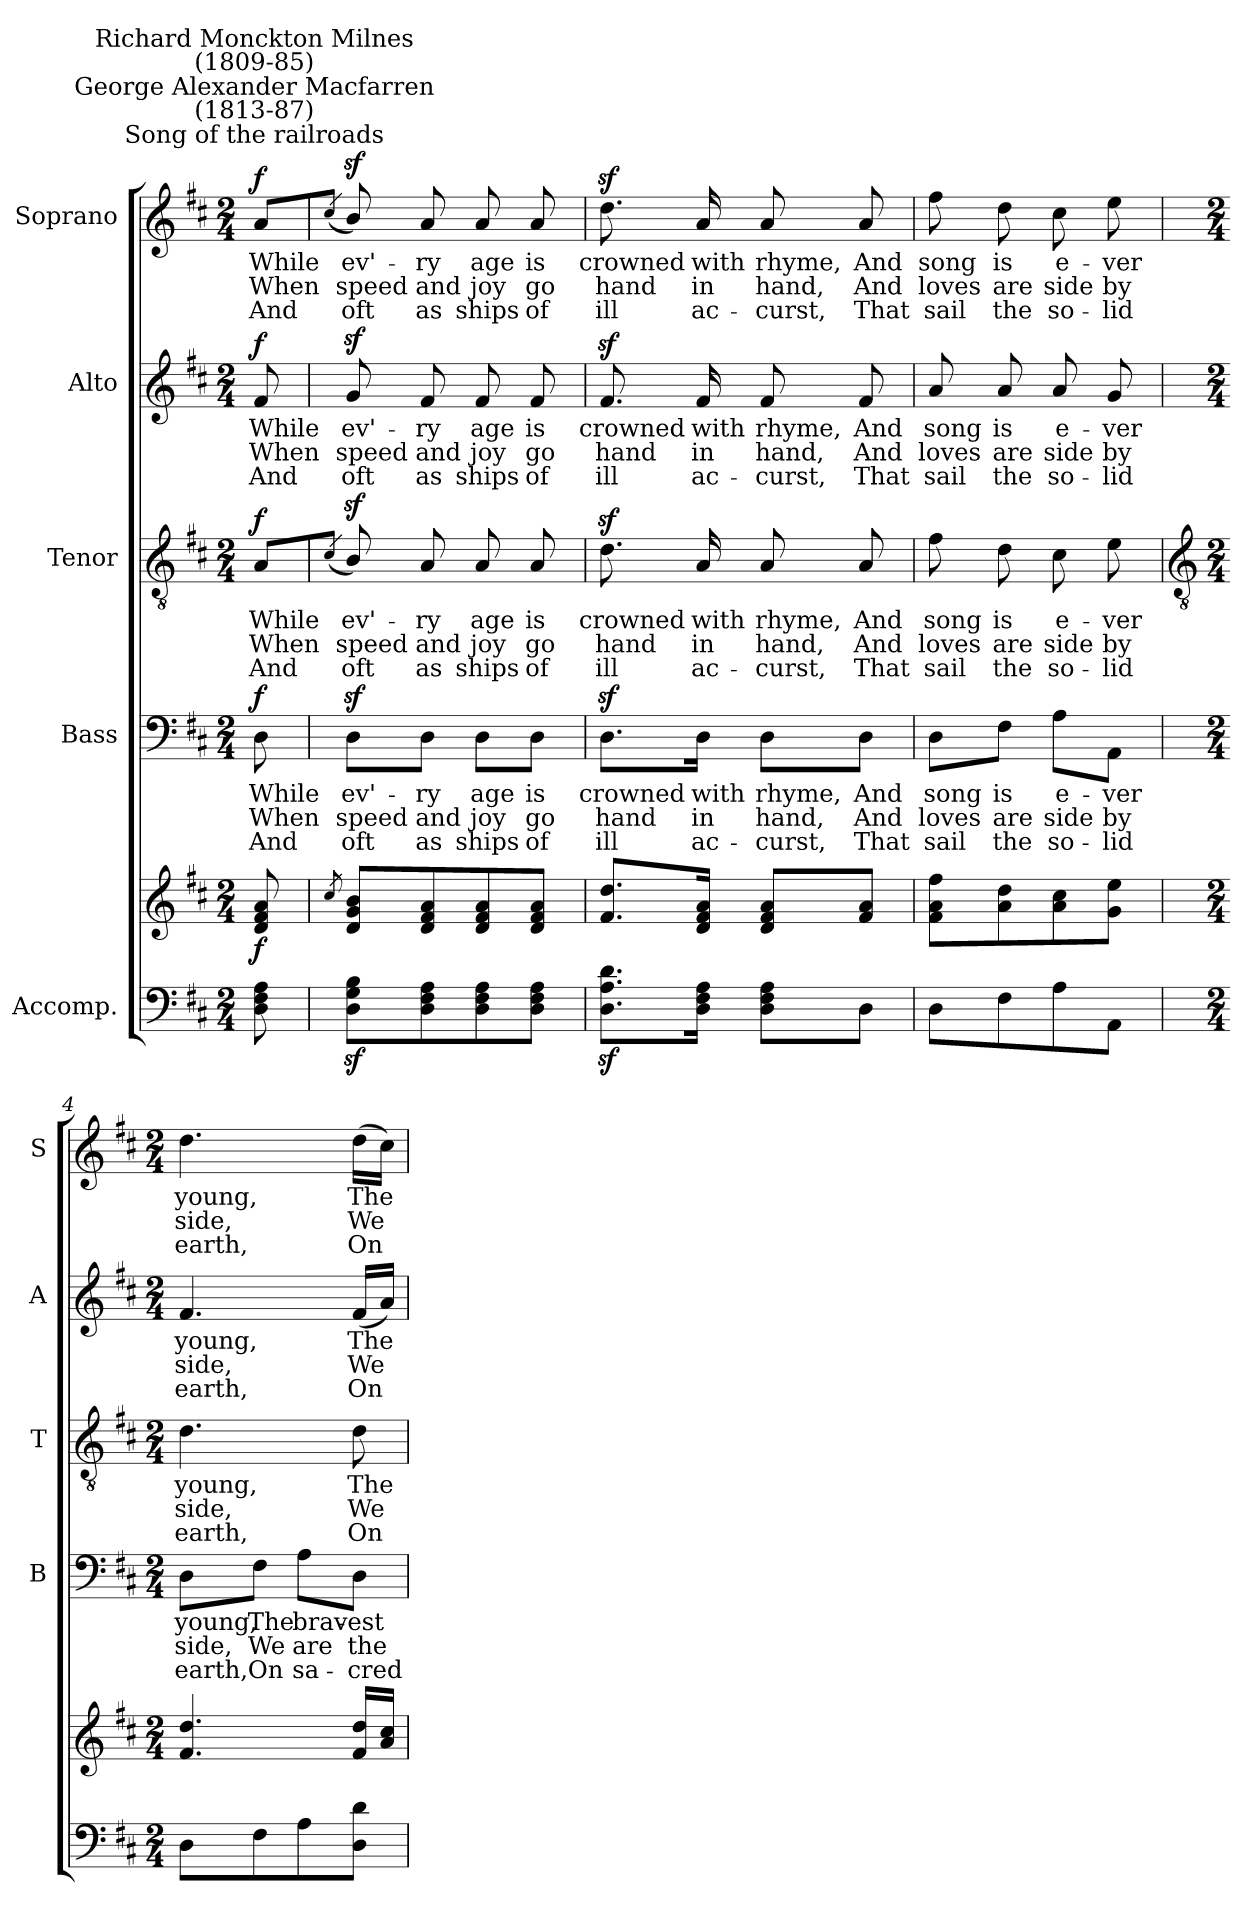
**kern	**kern	**dynam	**kern	**text	**text	**text	**dynam	**kern	**text	**text	**text	**dynam	**kern	**text	**text	**text	**dynam	**kern	**text	**text	**text	**dynam
*part5	*part5	*part5	*part4	*part4	*part4	*part4	*part4	*part3	*part3	*part3	*part3	*part3	*part2	*part2	*part2	*part2	*part2	*part1	*part1	*part1	*part1	*part1
*staff6	*staff5	*staff5/6	*staff4	*staff4	*staff4	*staff4	*staff4	*staff3	*staff3	*staff3	*staff3	*staff3	*staff2	*staff2	*staff2	*staff2	*staff2	*staff1	*staff1	*staff1	*staff1	*staff1
*I"Accomp.	*	*	*I"Bass	*	*	*	*	*I"Tenor	*	*	*	*	*I"Alto	*	*	*	*	*I"Soprano	*	*	*	*
*	*	*	*I'B	*	*	*	*	*I'T	*	*	*	*	*I'A	*	*	*	*	*I'S	*	*	*	*
*clefF4	*clefG2	*	*clefF4	*	*	*	*	*clefGv2	*	*	*	*	*clefG2	*	*	*	*	*clefG2	*	*	*	*
*k[f#c#]	*k[f#c#]	*	*k[f#c#]	*	*	*	*	*k[f#c#]	*	*	*	*	*k[f#c#]	*	*	*	*	*k[f#c#]	*	*	*	*
*D:	*D:	*	*D:	*	*	*	*	*D:	*	*	*	*	*D:	*	*	*	*	*D:	*	*	*	*
*M2/4	*M2/4	*	*M2/4	*	*	*	*	*M2/4	*	*	*	*	*M2/4	*	*	*	*	*M2/4	*	*	*	*
*MM63	*MM63	*	*MM63	*	*	*	*	*MM63	*	*	*	*	*MM63	*	*	*	*	*MM63	*	*	*	*
=	=	=	=	=	=	=	=	=	=	=	=	=	=	=	=	=	=	=	=	=	=	=
!	!	!	!	!	!	!	!	!	!	!	!	!	!	!	!	!	!	!LO:TX:a:cj:t=Song of the railroads	!	!	!	!
!	!	!	!	!	!	!	!	!	!	!	!	!	!	!	!	!	!	!LO:TX:a:cj:t=George Alexander Macfarren\n(1813-87)	!	!	!	!
!	!	!	!	!	!	!	!	!	!	!	!	!	!	!	!	!	!	!LO:TX:a:cj:t=Richard Monckton Milnes\n(1809-85)	!	!	!	!
!	!	!LO:DY:b	!	!LO:LY:b	!LO:LY:b	!LO:LY:b	!LO:DY:b	!	!LO:LY:b	!LO:LY:b	!LO:LY:b	!LO:DY:b	!	!LO:LY:b	!LO:LY:b	!LO:LY:b	!LO:DY:b	!	!LO:LY:b	!LO:LY:b	!LO:LY:b	!LO:DY:b
8D 8F# 8A	8d/ 8f#/ 8a/	f	8D	While	When	And	f	8A/L	While	When	And	f	8f#	While	When	And	f	8a/L	While	When	And	f
=1	=1	=1	=1	=1	=1	=1	=1	=1	=1	=1	=1	=1	=1	=1	=1	=1	=1	=1	=1	=1	=1	=1
.	8qcc#/L	.	.	.	.	.	.	(<8qc#/J	.	.	.	.	.	.	.	.	.	(<8qcc#/J	.	.	.	.
!	!	!	!	!LO:LY:b	!LO:LY:b	!LO:LY:b	!	!	!LO:LY:b	!LO:LY:b	!LO:LY:b	!	!	!LO:LY:b	!LO:LY:b	!LO:LY:b	!	!	!LO:LY:b	!LO:LY:b	!LO:LY:b	!
8Dz> 8Gz> 8Bz>L	8d 8g 8b	.	8Dz<\L	ev'-	-speed	oft	.	8Bz</)	ev'-	-speed	oft	.	8gz<	ev'-	-speed	oft	.	8bz</)	ev'-	-speed	oft	.
!	!	!	!	!LO:LY:b	!LO:LY:b	!LO:LY:b	!	!	!LO:LY:b	!LO:LY:b	!LO:LY:b	!	!	!LO:LY:b	!LO:LY:b	!LO:LY:b	!	!	!LO:LY:b	!LO:LY:b	!LO:LY:b	!
8D 8F# 8A	8d 8f# 8a	.	8D\J	ry	and	as	.	8A	ry	and	as	.	8f#	ry	and	as	.	8a	ry	and	as	.
!	!	!	!	!LO:LY:b	!LO:LY:b	!LO:LY:b	!	!	!LO:LY:b	!LO:LY:b	!LO:LY:b	!	!	!LO:LY:b	!LO:LY:b	!LO:LY:b	!	!	!LO:LY:b	!LO:LY:b	!LO:LY:b	!
8D 8F# 8A	8d 8f# 8a	.	8D\L	age	joy	ships	.	8A	age	joy	ships	.	8f#	age	joy	ships	.	8a	age	joy	ships	.
!	!	!	!	!LO:LY:b	!LO:LY:b	!LO:LY:b	!	!	!LO:LY:b	!LO:LY:b	!LO:LY:b	!	!	!LO:LY:b	!LO:LY:b	!LO:LY:b	!	!	!LO:LY:b	!LO:LY:b	!LO:LY:b	!
8D 8F# 8AJ	8d 8f# 8aJ	.	8D\J	is	go	of	.	8A	is	go	of	.	8f#	is	go	of	.	8a	is	go	of	.
=2	=2	=2	=2	=2	=2	=2	=2	=2	=2	=2	=2	=2	=2	=2	=2	=2	=2	=2	=2	=2	=2	=2
!	!	!	!	!LO:LY:b	!LO:LY:b	!LO:LY:b	!	!	!LO:LY:b	!LO:LY:b	!LO:LY:b	!	!	!LO:LY:b	!LO:LY:b	!LO:LY:b	!	!	!LO:LY:b	!LO:LY:b	!LO:LY:b	!
8.Dz> 8.Az> 8.dz>L	8.f# 8.ddL	.	8.Dz<\L	crowned	hand	ill	.	8.dz<	crowned	hand	ill	.	8.f#z<	crowned	hand	ill	.	8.ddz<	crowned	hand	ill	.
!	!	!	!	!LO:LY:b	!LO:LY:b	!LO:LY:b	!	!	!LO:LY:b	!LO:LY:b	!LO:LY:b	!	!	!LO:LY:b	!LO:LY:b	!LO:LY:b	!	!	!LO:LY:b	!LO:LY:b	!LO:LY:b	!
16D 16F# 16AJ	16d 16f# 16aJ	.	16D\Jk	with	in	ac-	.	16A	with	in	ac-	.	16f#	with	in	ac-	.	16a	with	in	ac-	.
!	!	!	!	!LO:LY:b	!LO:LY:b	!LO:LY:b	!	!	!LO:LY:b	!LO:LY:b	!LO:LY:b	!	!	!LO:LY:b	!LO:LY:b	!LO:LY:b	!	!	!LO:LY:b	!LO:LY:b	!LO:LY:b	!
8D 8F# 8AL	8d 8f# 8aL	.	8D\L	-rhyme,	hand,	curst,	.	8A	-rhyme,	hand,	curst,	.	8f#	-rhyme,	hand,	curst,	.	8a	-rhyme,	hand,	curst,	.
!	!	!	!	!LO:LY:b	!LO:LY:b	!LO:LY:b	!	!	!LO:LY:b	!LO:LY:b	!LO:LY:b	!	!	!LO:LY:b	!LO:LY:b	!LO:LY:b	!	!	!LO:LY:b	!LO:LY:b	!LO:LY:b	!
8DJ	8f# 8aJ	.	8D\J	And	And	That	.	8A	And	And	That	.	8f#	And	And	That	.	8a	And	And	That	.
=3	=3	=3	=3	=3	=3	=3	=3	=3	=3	=3	=3	=3	=3	=3	=3	=3	=3	=3	=3	=3	=3	=3
!	!	!	!	!LO:LY:b	!LO:LY:b	!LO:LY:b	!	!	!LO:LY:b	!LO:LY:b	!LO:LY:b	!	!	!LO:LY:b	!LO:LY:b	!LO:LY:b	!	!	!LO:LY:b	!LO:LY:b	!LO:LY:b	!
8DL	8f# 8a 8ff#L	.	8D\L	song	loves	sail	.	8f#	song	loves	sail	.	8a	song	loves	sail	.	8ff#	song	loves	sail	.
!	!	!	!	!LO:LY:b	!LO:LY:b	!LO:LY:b	!	!	!LO:LY:b	!LO:LY:b	!LO:LY:b	!	!	!LO:LY:b	!LO:LY:b	!LO:LY:b	!	!	!LO:LY:b	!LO:LY:b	!LO:LY:b	!
8F#	8a 8dd	.	8F#\J	is	are	the	.	8d	is	are	the	.	8a	is	are	the	.	8dd	is	are	the	.
!	!	!	!	!LO:LY:b	!LO:LY:b	!LO:LY:b	!	!	!LO:LY:b	!LO:LY:b	!LO:LY:b	!	!	!LO:LY:b	!LO:LY:b	!LO:LY:b	!	!	!LO:LY:b	!LO:LY:b	!LO:LY:b	!
8A	8a 8cc#	.	8A\L	e-	-side	so-	.	8c#	e-	-side	so-	.	8a	e-	-side	so-	.	8cc#	e-	-side	so-	.
!	!	!	!	!LO:LY:b	!LO:LY:b	!LO:LY:b	!	!	!LO:LY:b	!LO:LY:b	!LO:LY:b	!	!	!LO:LY:b	!LO:LY:b	!LO:LY:b	!	!	!LO:LY:b	!LO:LY:b	!LO:LY:b	!
8AAJ	8g 8eeJ	.	8AA\J	-ver	by	lid	.	8e	-ver	by	lid	.	8g	-ver	by	lid	.	8ee	-ver	by	lid	.
!!LO:LB:g=z
=4	=4	=4	=4	=4	=4	=4	=4	=4	=4	=4	=4	=4	=4	=4	=4	=4	=4	=4	=4	=4	=4	=4
*	*	*	*	*	*	*	*	*clefGv2	*	*	*	*	*	*	*	*	*	*	*	*	*	*
*M2/4	*M2/4	*	*M2/4	*	*	*	*	*M2/4	*	*	*	*	*M2/4	*	*	*	*	*M2/4	*	*	*	*
!	!	!	!	!LO:LY:b	!LO:LY:b	!LO:LY:b	!	!	!LO:LY:b	!LO:LY:b	!LO:LY:b	!	!	!LO:LY:b	!LO:LY:b	!LO:LY:b	!	!	!LO:LY:b	!LO:LY:b	!LO:LY:b	!
8DL	4.f# 4.dd	.	8D\L	young,	side,	earth,	.	4.d	young,	side,	earth,	.	4.f#	young,	side,	earth,	.	4.dd	young,	side,	earth,	.
!	!	!	!	!LO:LY:b	!LO:LY:b	!LO:LY:b	!	!	!	!	!	!	!	!	!	!	!	!	!	!	!	!
8F#	.	.	8F#\J	The	We	On	.	.	.	.	.	.	.	.	.	.	.	.	.	.	.	.
!	!	!	!	!LO:LY:b	!LO:LY:b	!LO:LY:b	!	!	!	!	!	!	!	!	!	!	!	!	!	!	!	!
8A	.	.	8A\L	brav-	-are	sa-	.	.	.	.	.	.	.	.	.	.	.	.	.	.	.	.
!	!	!	!	!LO:LY:b	!LO:LY:b	!LO:LY:b	!	!	!LO:LY:b	!LO:LY:b	!LO:LY:b	!	!	!LO:LY:b	!LO:LY:b	!LO:LY:b	!	!	!LO:LY:b	!LO:LY:b	!LO:LY:b	!
8D 8dJ	16f# 16ddLL	.	8D\J	-est	the	cred	.	8d	The	We	On	.	(<16f#LL	The	We	On	.	(>16ddLL	The	We	On	.
.	16a 16cc#JJ	.	.	.	.	.	.	.	.	.	.	.	16aJJ)	.	.	.	.	16cc#JJ)	.	.	.	.
=	=	=	=	=	=	=	=	=	=	=	=	=	=	=	=	=	=	=	=	=	=	=
*-	*-	*-	*-	*-	*-	*-	*-	*-	*-	*-	*-	*-	*-	*-	*-	*-	*-	*-	*-	*-	*-	*-
